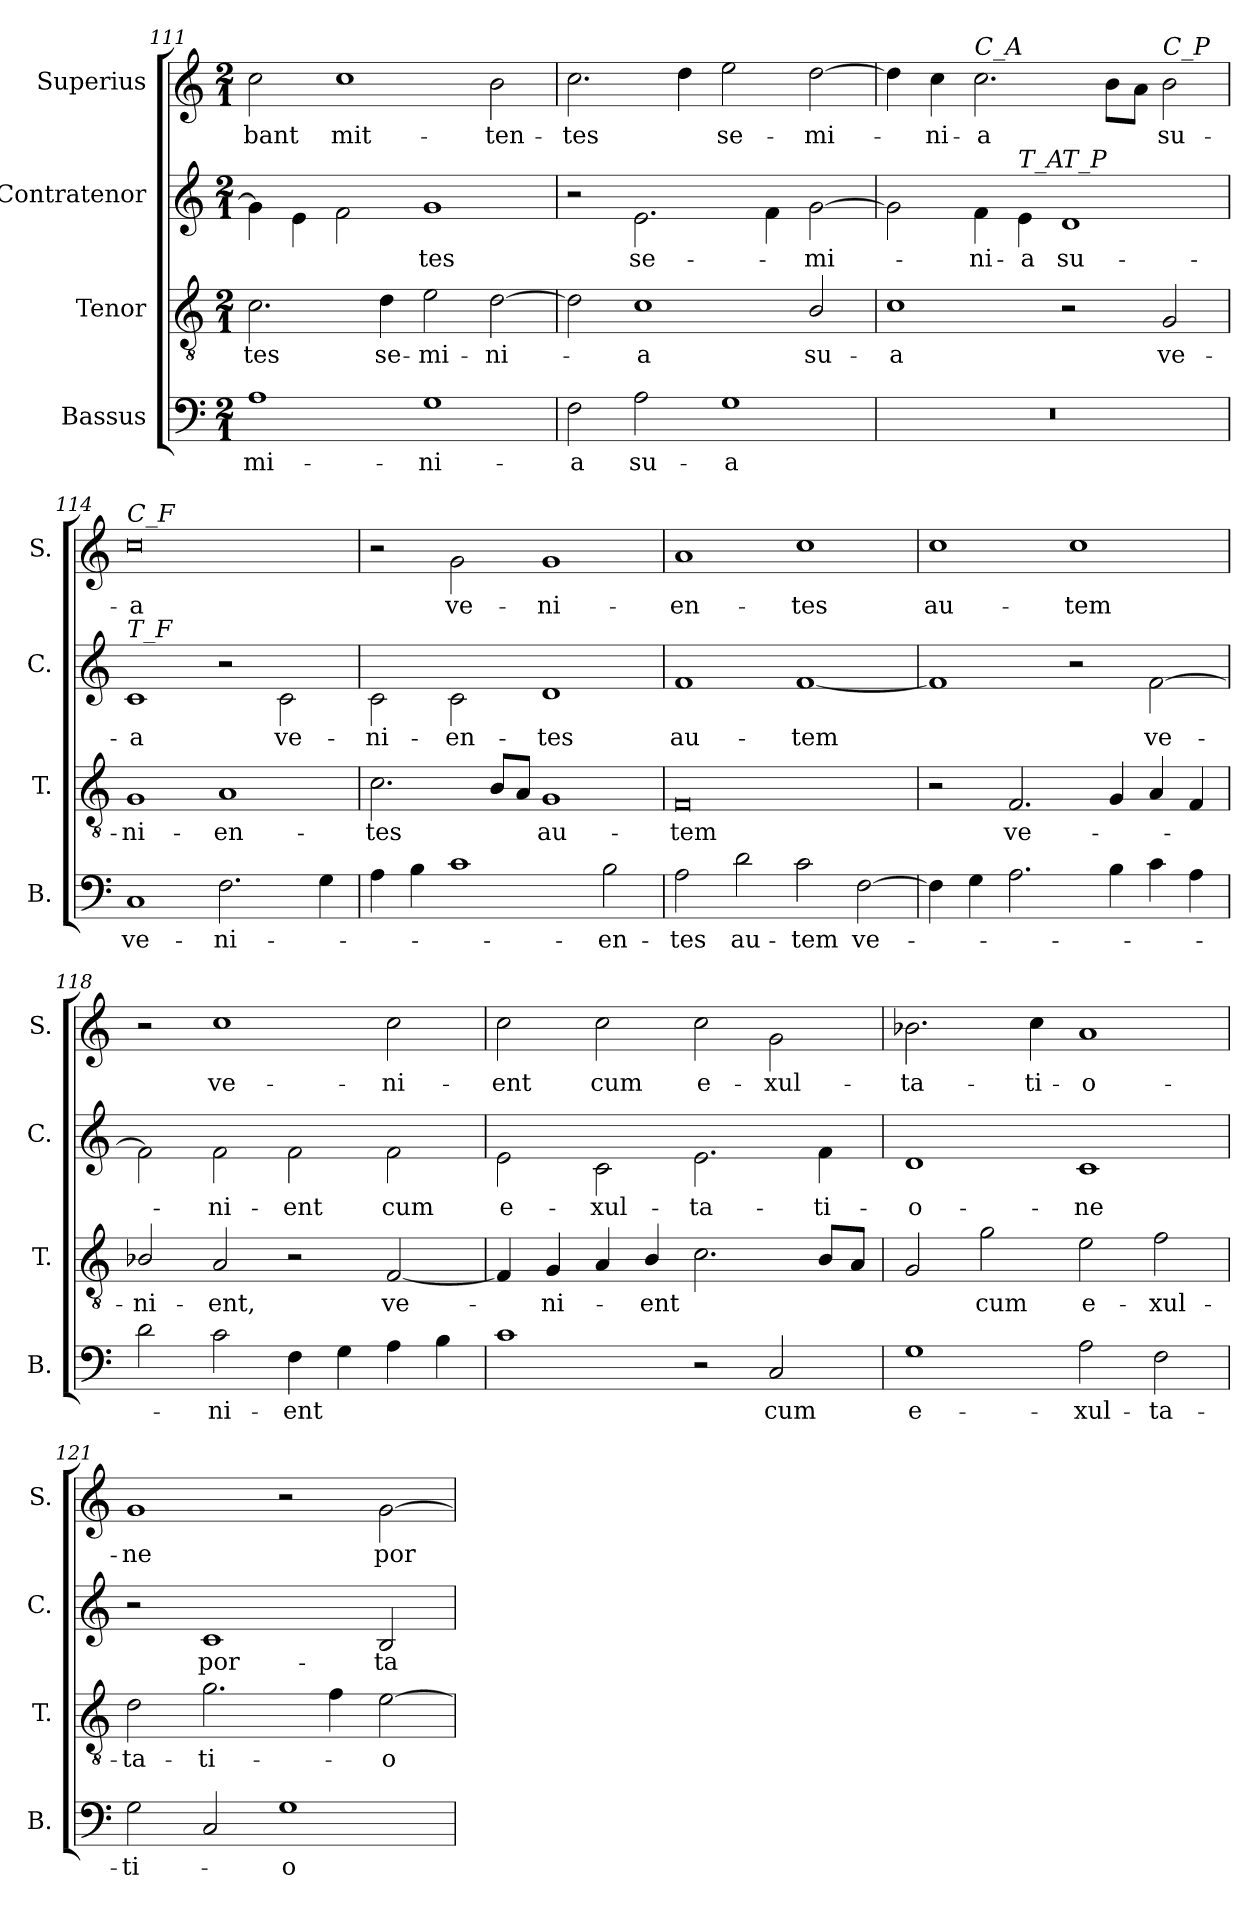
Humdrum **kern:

**kern	**text	**kern	**text	**kern	**text	**kern	**text
*part4	*part4	*part3	*part3	*part2	*part2	*part1	*part1
*staff4	*staff4	*staff3	*staff3	*staff2	*staff2	*staff1	*staff1
*I"Bassus	*	*I"Tenor	*	*I"Contratenor	*	*I"Superius	*
*I'B.	*	*I'T.	*	*I'C.	*	*I'S.	*
*clefF4	*	*clefGv2	*	*clefG2	*	*clefG2	*
*k[]	*	*k[]	*	*k[]	*	*k[]	*
*M2/1	*	*M2/1	*	*M2/1	*	*M2/1	*
=111	=111	=111	=111	=111	=111	=111	=111
!	!LO:LY:b	!	!LO:LY:b	!	!	!	!LO:LY:b
1A	-mi-	2.c\	-tes	4g\]	.	2cc\	-bant
.	.	.	.	4e\	.	.	.
!	!	!	!	!	!	!	!LO:LY:b
.	.	.	.	2f\	.	1cc	mit-
!	!	!	!LO:LY:b	!	!	!	!
.	.	4d\	se-	.	.	.	.
!	!LO:LY:b	!	!LO:LY:b	!	!LO:LY:b	!	!
1G	-ni-	2e\	-mi-	1g	-tes	.	.
!	!	!	!LO:LY:b	!	!	!	!LO:LY:b
.	.	[2d\	-ni-	.	.	2b\	-ten-
=112	=112	=112	=112	=112	=112	=112	=112
!	!LO:LY:b	!	!	!	!	!	!LO:LY:b
2F\	-a	2d\]	.	2r	.	2.cc\	-tes
!	!LO:LY:b	!	!LO:LY:b	!	!LO:LY:b	!	!
2A\	su-	1c	-a	2.e\	se-	.	.
.	.	.	.	.	.	4dd\	.
!	!LO:LY:b	!	!	!	!	!	!LO:LY:b
1G	-a	.	.	.	.	2ee\	se-
.	.	.	.	4f\	.	.	.
!	!	!	!LO:LY:b	!	!LO:LY:b	!	!LO:LY:b
.	.	2B/	su-	[2g\	-mi-	[2dd\	-mi-
=113	=113	=113	=113	=113	=113	=113	=113
!	!	!	!LO:LY:b	!	!	!	!
0r	.	1c	-a	2g\]	.	4dd\]	.
!	!	!	!	!	!	!	!LO:LY:b
.	.	.	.	.	.	4cc\	-ni-
!	!	!	!	!	!	!LO:TX:a:i:t=C_A	!
!	!	!	!	!	!LO:LY:b	!	!LO:LY:b
.	.	.	.	4f\	-ni-	2.cc\	-a
!	!	!	!	!LO:TX:a:i:t=T_A	!	!	!
!	!	!	!	!	!LO:LY:b	!	!
.	.	.	.	4e\	-a	.	.
!	!	!	!	!LO:TX:a:i:t=T_P	!	!	!
!	!	!	!	!	!LO:LY:b	!	!
.	.	2r	.	1d	su-	.	.
.	.	.	.	.	.	8b\L	.
.	.	.	.	.	.	8a\J	.
!	!	!	!	!	!	!LO:TX:a:i:t=C_P	!
!	!	!	!LO:LY:b	!	!	!	!LO:LY:b
.	.	2G/	ve-	.	.	2b\	su-
=114	=114	=114	=114	=114	=114	=114	=114
!	!	!	!	!	!	!LO:TX:a:i:t=C_F	!
!	!	!	!	!LO:TX:a:i:t=T_F	!	!	!
!	!LO:LY:b	!	!LO:LY:b	!	!LO:LY:b	!	!LO:LY:b
1C	ve-	1G	-ni-	1c	-a	0cc	-a
!	!LO:LY:b	!	!LO:LY:b	!	!	!	!
2.F\	-ni-	1A	-en-	2r	.	.	.
!	!	!	!	!	!LO:LY:b	!	!
.	.	.	.	2c\	ve-	.	.
4G\	.	.	.	.	.	.	.
=115	=115	=115	=115	=115	=115	=115	=115
!	!	!	!LO:LY:b	!	!LO:LY:b	!	!
4A\	.	2.c\	tes	2c\	-ni-	2r	.
4B\	.	.	.	.	.	.	.
!	!	!	!	!	!LO:LY:b	!	!LO:LY:b
1c	.	.	.	2c\	-en-	2g\	ve-
.	.	8B/L	.	.	.	.	.
.	.	8A/J	.	.	.	.	.
!	!	!	!LO:LY:b	!	!LO:LY:b	!	!LO:LY:b
.	.	1G	au-	1d	-tes	1g	-ni-
!	!LO:LY:b	!	!	!	!	!	!
2B\	-en-	.	.	.	.	.	.
=116	=116	=116	=116	=116	=116	=116	=116
!	!LO:LY:b	!	!LO:LY:b	!	!LO:LY:b	!	!LO:LY:b
2A\	-tes	0F	-tem	1f	au-	1a	-en-
!	!LO:LY:b	!	!	!	!	!	!
2d\	au-	.	.	.	.	.	.
!	!LO:LY:b	!	!	!	!LO:LY:b	!	!LO:LY:b
2c\	-tem	.	.	[1f	-tem	1cc	-tes
!	!LO:LY:b	!	!	!	!	!	!
[2F\	ve-	.	.	.	.	.	.
=117	=117	=117	=117	=117	=117	=117	=117
!	!	!	!	!	!	!	!LO:LY:b
4F\]	.	2r	.	1f]	.	1cc	au-
4G\	.	.	.	.	.	.	.
!	!	!	!LO:LY:b	!	!	!	!
2.A\	.	2.F/	ve-	.	.	.	.
!	!	!	!	!	!	!	!LO:LY:b
.	.	.	.	2r	.	1cc	-tem
4B\	.	4G/	.	.	.	.	.
!	!	!	!	!	!LO:LY:b	!	!
4c\	.	4A/	.	[2f\	ve-	.	.
4A\	.	4F/	.	.	.	.	.
=118	=118	=118	=118	=118	=118	=118	=118
!	!	!	!LO:LY:b	!	!	!	!
2d\	.	2B-X/	-ni-	2f\]	.	2r	.
!	!LO:LY:b	!	!LO:LY:b	!	!LO:LY:b	!	!LO:LY:b
2c\	-ni-	2A/	-ent,	2f\	-ni-	1cc	ve-
!	!LO:LY:b	!	!	!	!LO:LY:b	!	!
4F\	-ent	2r	.	2f\	-ent	.	.
4G\	.	.	.	.	.	.	.
!	!	!	!LO:LY:b	!	!LO:LY:b	!	!LO:LY:b
4A\	.	[2F/	ve-	2f\	cum	2cc\	-ni-
4B\	.	.	.	.	.	.	.
=119	=119	=119	=119	=119	=119	=119	=119
!	!	!	!	!	!LO:LY:b	!	!LO:LY:b
1c	.	4F/]	.	2e\	e-	2cc\	-ent
!	!	!	!LO:LY:b	!	!	!	!
.	.	4G/	ni-	.	.	.	.
!	!	!	!	!	!LO:LY:b	!	!LO:LY:b
.	.	4A/	.	2c\	-xul-	2cc\	cum
!	!	!	!LO:LY:b	!	!	!	!
.	.	4B/	-ent	.	.	.	.
!	!	!	!	!	!LO:LY:b	!	!LO:LY:b
2r	.	2.c\	.	2.e\	-ta-	2cc\	e-
!	!LO:LY:b	!	!	!	!	!	!LO:LY:b
2C/	cum	.	.	.	.	2g\	-xul-
!	!	!	!	!	!LO:LY:b	!	!
.	.	8B/L	.	4f\	-ti-	.	.
.	.	8A/J	.	.	.	.	.
=120	=120	=120	=120	=120	=120	=120	=120
!	!LO:LY:b	!	!	!	!LO:LY:b	!	!LO:LY:b
1G	e-	2G/	.	1d	-o-	2.b-X\	-ta-
!	!	!	!LO:LY:b	!	!	!	!
.	.	2g\	cum	.	.	.	.
!	!	!	!	!	!	!	!LO:LY:b
.	.	.	.	.	.	4cc\	-ti-
!	!LO:LY:b	!	!LO:LY:b	!	!LO:LY:b	!	!LO:LY:b
2A\	-xul-	2e\	e-	1c	-ne	1a	-o-
!	!LO:LY:b	!	!LO:LY:b	!	!	!	!
2F\	-ta-	2f\	-xul-	.	.	.	.
=121	=121	=121	=121	=121	=121	=121	=121
!	!LO:LY:b	!	!LO:LY:b	!	!	!	!LO:LY:b
2G\	-ti-	2d\	-ta-	2r	.	1g	-ne
!	!	!	!LO:LY:b	!	!LO:LY:b	!	!
2C/	.	2.g\	-ti-	1c	por-	.	.
!	!LO:LY:b	!	!	!	!	!	!
1G	-o-	.	.	.	.	2r	.
.	.	4f\	.	.	.	.	.
!	!	!	!LO:LY:b	!	!LO:LY:b	!	!LO:LY:b
.	.	[2e\	-o-	2B/	-ta-	[2g\	por-
=	=	=	=	=	=	=	=
*-	*-	*-	*-	*-	*-	*-	*-
